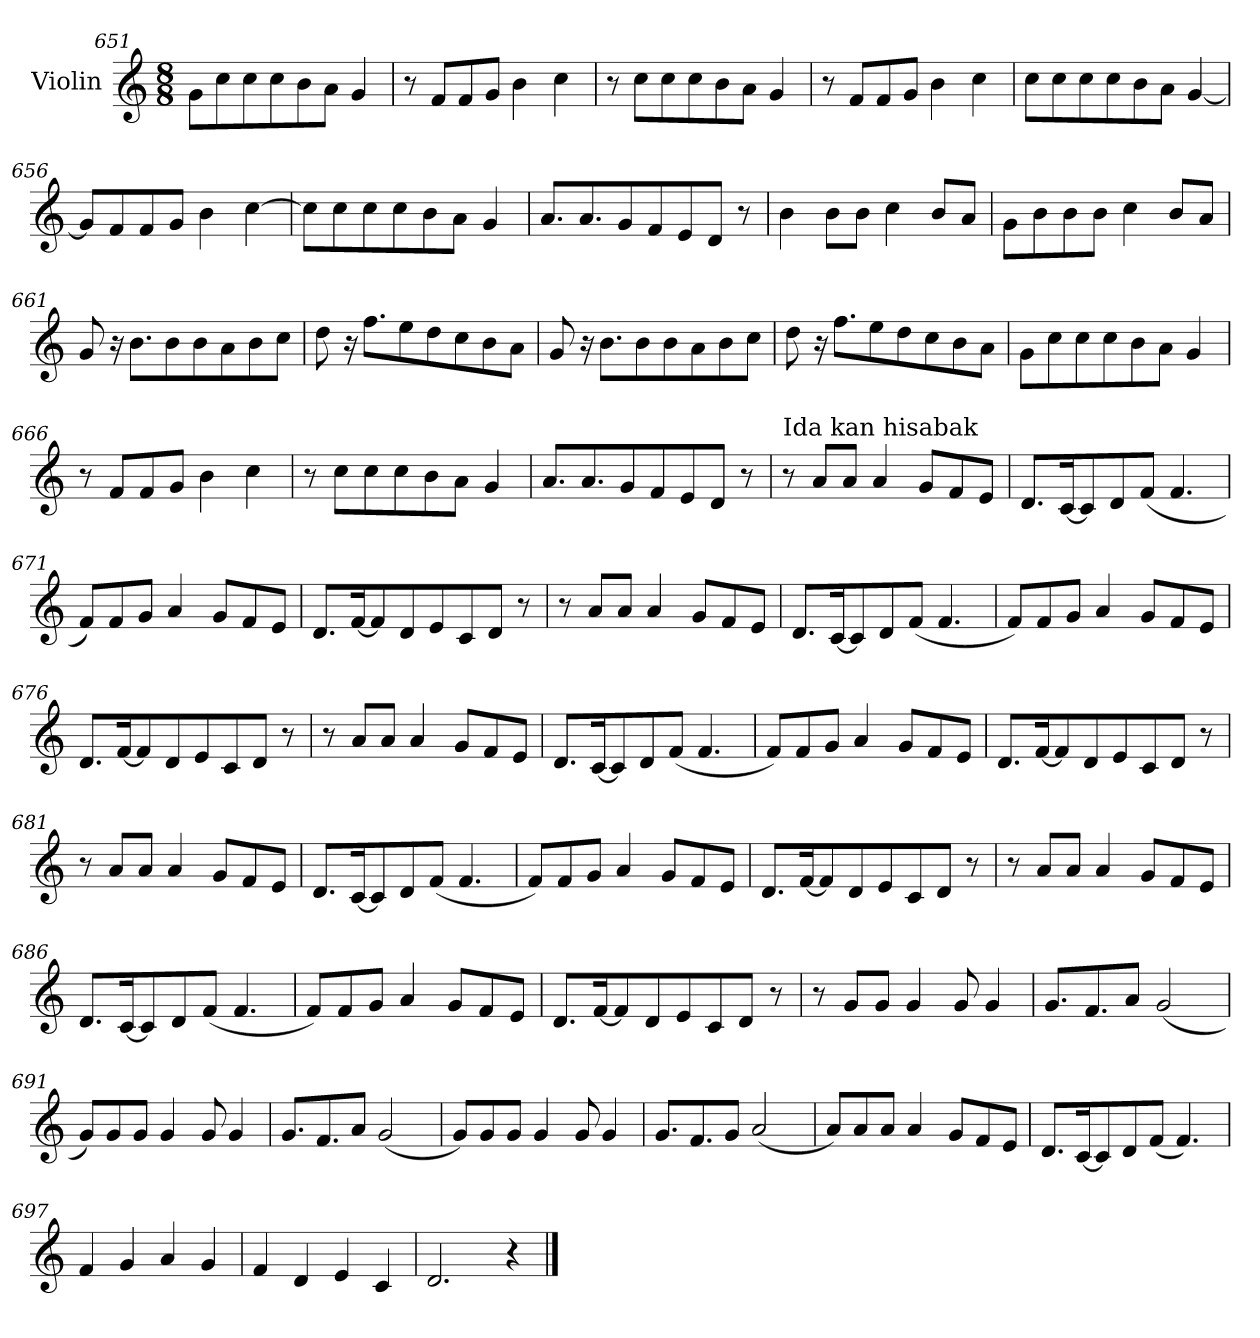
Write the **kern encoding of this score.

**kern
*part1
*staff1
*I"Violin
!!LO:PB:g=z
*clefG2
*k[]
*C:
*M8/8
=651
8g\L
8cc\
8cc\
8cc\
8b\
8a\J
4g/
=652
8r
8f/L
8f/
8g/J
4b\
4cc\
=653
8r
8cc\L
8cc\
8cc\
8b\
8a\J
4g/
!!LO:PB:g=z
=654
8r
8f/L
8f/
8g/J
4b\
4cc\
!!LO:PB:g=z
=655
8cc\L
8cc\
8cc\
8cc\
8b\
8a\J
[4g/
=656
8g/L]
8f/
8f/
8g/J
4b\
[4cc\
=657
8cc\L]
8cc\
8cc\
8cc\
8b\
8a\J
4g/
!!LO:PB:g=z
=658
8.a/L
8.a/
8g/
8f/
8e/
8d/J
8r
!!LO:PB:g=z
=659
4b\
8b\L
8b\J
4cc\
8b/L
8a/J
=660
8g\L
8b\
8b\
8b\J
4cc\
8b/L
8a/J
=661
8g/
16r
8.b\L
8b\
8b\
8a\
8b\
8cc\J
=662
8dd\
16r
8.ff\L
8ee\
8dd\
8cc\
8b\
8a\J
!!LO:PB:g=z
=663
8g/
16r
8.b\L
8b\
8b\
8a\
8b\
8cc\J
=664
8dd\
16r
8.ff\L
8ee\
8dd\
8cc\
8b\
8a\J
=665
8g\L
8cc\
8cc\
8cc\
8b\
8a\J
4g/
!!LO:PB:g=z
=666
8r
8f/L
8f/
8g/J
4b\
4cc\
!!LO:PB:g=z
=667
8r
8cc\L
8cc\
8cc\
8b\
8a\J
4g/
=668
8.a/L
8.a/
8g/
8f/
8e/
8d/J
8r
=669
*MM140
!LO:TX:a:t=Ida kan hisabak
8r
8a/L
8a/J
4a/
8g/L
8f/
8e/J
!!LO:PB:g=z
=670
8.d/L
[16c/K
8c/]
8d/
(8f/J
4.f/
!!LO:PB:g=z
=671
8f/L)
8f/
8g/J
4a/
8g/L
8f/
8e/J
=672
8.d/L
[16f/K
8f/]
8d/
8e/
8c/
8d/J
8r
=673
8r
8a/L
8a/J
4a/
8g/L
8f/
8e/J
!!LO:PB:g=z
=674
8.d/L
[16c/K
8c/]
8d/
(8f/J
4.f/
!!LO:PB:g=z
=675
8f/L)
8f/
8g/J
4a/
8g/L
8f/
8e/J
=676
8.d/L
[16f/K
8f/]
8d/
8e/
8c/
8d/J
8r
=677
8r
8a/L
8a/J
4a/
8g/L
8f/
8e/J
!!LO:PB:g=z
=678
8.d/L
[16c/K
8c/]
8d/
(8f/J
4.f/
!!LO:PB:g=z
=679
8f/L)
8f/
8g/J
4a/
8g/L
8f/
8e/J
=680
8.d/L
[16f/K
8f/]
8d/
8e/
8c/
8d/J
8r
=681
8r
8a/L
8a/J
4a/
8g/L
8f/
8e/J
!!LO:PB:g=z
=682
8.d/L
[16c/K
8c/]
8d/
(8f/J
4.f/
!!LO:PB:g=z
=683
8f/L)
8f/
8g/J
4a/
8g/L
8f/
8e/J
=684
8.d/L
[16f/K
8f/]
8d/
8e/
8c/
8d/J
8r
=685
8r
8a/L
8a/J
4a/
8g/L
8f/
8e/J
!!LO:PB:g=z
=686
8.d/L
[16c/K
8c/]
8d/
(8f/J
4.f/
!!LO:PB:g=z
=687
8f/L)
8f/
8g/J
4a/
8g/L
8f/
8e/J
=688
8.d/L
[16f/K
8f/]
8d/
8e/
8c/
8d/J
8r
=689
8r
8g/L
8g/J
4g/
8g/
4g/
!!LO:PB:g=z
=690
8.g/L
8.f/
8a/J
(2g/
!!LO:PB:g=z
=691
8g/L)
8g/
8g/J
4g/
8g/
4g/
=692
8.g/L
8.f/
8a/J
(2g/
=693
8g/L)
8g/
8g/J
4g/
8g/
4g/
=694
8.g/L
8.f/
8g/J
(2a/
=695
8a/L)
8a/
8a/J
4a/
8g/L
8f/
8e/J
!!LO:PB:g=z
=696
8.d/L
[16c/K
8c/]
8d/
(8f/J
4.f/)
=697
4f/
4g/
4a/
4g/
=698
4f/
4d/
4e/
4c/
=699
2.d/
4r
==
*-
